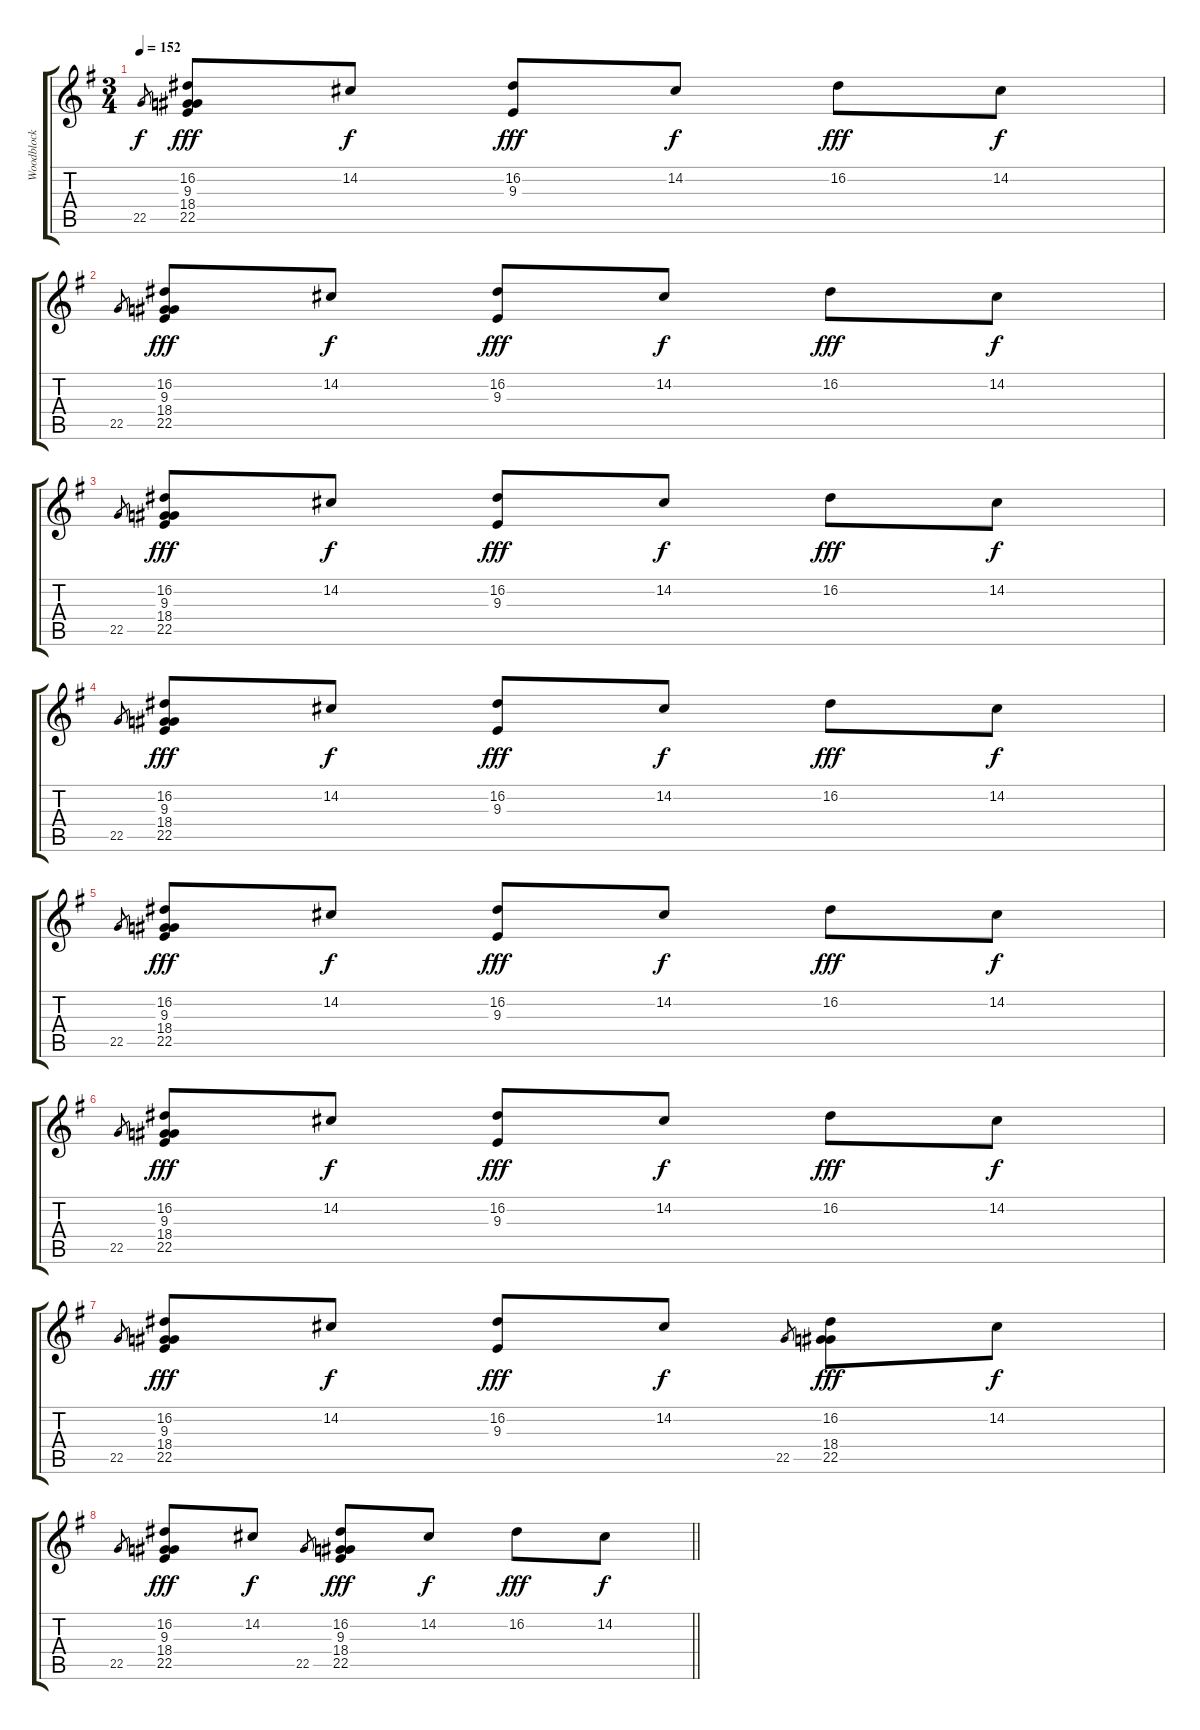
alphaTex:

\track ("Woodblock" "Woodblock") {instrument woodblock}
\staff {score tabs}
\tuning (E4 B3 G3 D3 A2 E2) {hide}
\ts (3 4)
\tempo 152
\clef g2
\ks g
22.5.8{gr dy f} (16.2 9.3 18.4 22.5).8{dy fff} 14.2.8{dy f} (16.2 9.3).8{dy fff} 14.2.8{dy f} 16.2.8{dy fff} 14.2.8{dy f} |
22.5.8{gr} (16.2 9.3 18.4 22.5).8{dy fff} 14.2.8{dy f} (16.2 9.3).8{dy fff} 14.2.8{dy f} 16.2.8{dy fff} 14.2.8{dy f} |
22.5.8{gr} (16.2 9.3 18.4 22.5).8{dy fff} 14.2.8{dy f} (16.2 9.3).8{dy fff} 14.2.8{dy f} 16.2.8{dy fff} 14.2.8{dy f} |
22.5.8{gr} (16.2 9.3 18.4 22.5).8{dy fff} 14.2.8{dy f} (16.2 9.3).8{dy fff} 14.2.8{dy f} 16.2.8{dy fff} 14.2.8{dy f} |
22.5.8{gr} (16.2 9.3 18.4 22.5).8{dy fff} 14.2.8{dy f} (16.2 9.3).8{dy fff} 14.2.8{dy f} 16.2.8{dy fff} 14.2.8{dy f} |
22.5.8{gr} (16.2 9.3 18.4 22.5).8{dy fff} 14.2.8{dy f} (16.2 9.3).8{dy fff} 14.2.8{dy f} 16.2.8{dy fff} 14.2.8{dy f} |
22.5.8{gr} (16.2 9.3 18.4 22.5).8{dy fff} 14.2.8{dy f} (16.2 9.3).8{dy fff} 14.2.8{dy f} 22.5.8{gr} (16.2 18.4 22.5).8{dy fff} 14.2.8{dy f} |
\barLineRight lightlight
22.5.8{gr} (16.2 9.3 18.4 22.5).8{dy fff} 14.2.8{dy f} 22.5.8{gr} (16.2 9.3 18.4 22.5).8{dy fff} 14.2.8{dy f} 16.2.8{dy fff} 14.2.8{dy f}
